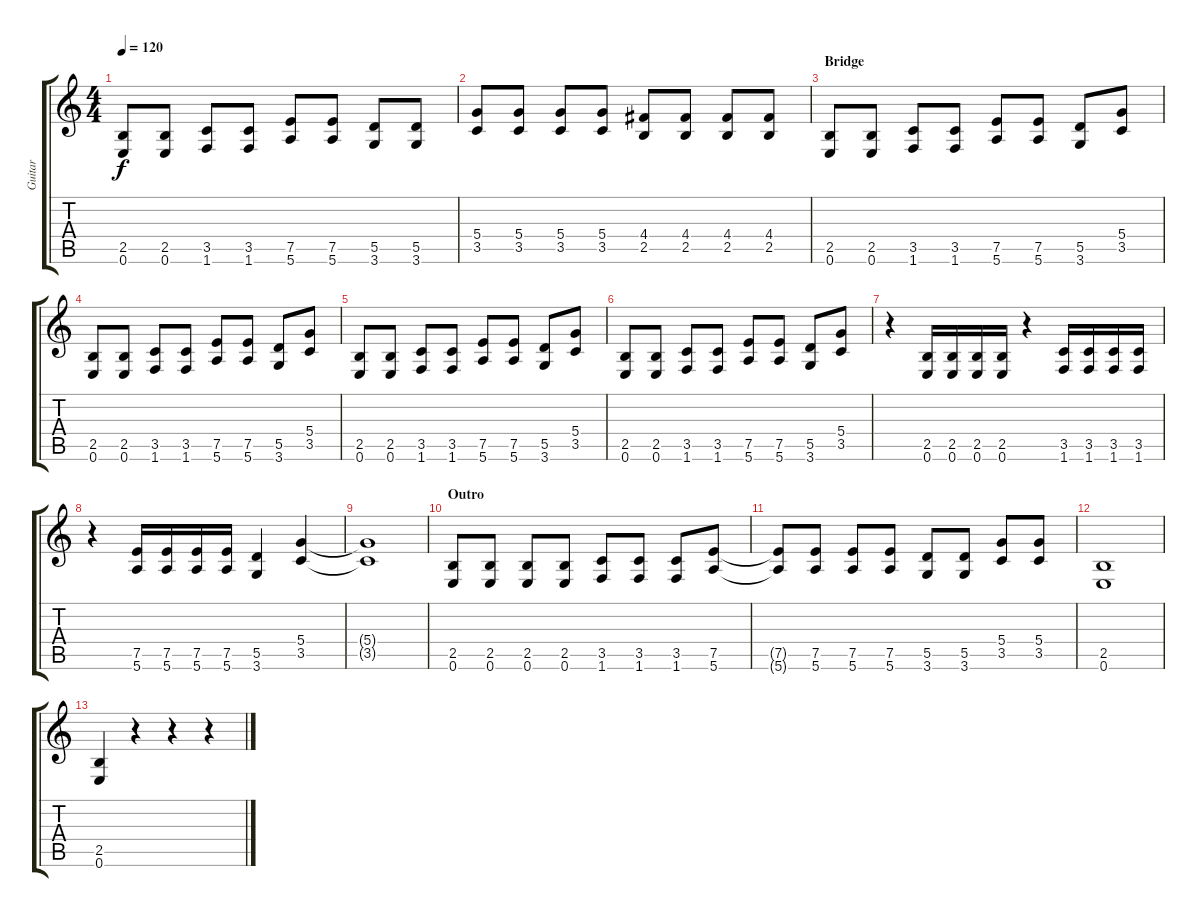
\track ("Guitar" "Guitar") {instrument distortionguitar}
\staff {score tabs}
\tuning (E4 B3 G3 D3 A2 E2) {hide}
\ts (4 4)
\tempo 120
\clef g2
\ks c
(2.5 0.6).8{dy f} (2.5 0.6).8 (3.5 1.6).8 (3.5 1.6).8 (7.5 5.6).8 (7.5 5.6).8 (5.5 3.6).8 (5.5 3.6).8 |
(5.4 3.5).8 (5.4 3.5).8 (5.4 3.5).8 (5.4 3.5).8 (4.4 2.5).8 (4.4 2.5).8 (4.4 2.5).8 (4.4 2.5).8 |
\section ("" "Bridge")
(2.5 0.6).8 (2.5 0.6).8 (3.5 1.6).8 (3.5 1.6).8 (7.5 5.6).8 (7.5 5.6).8 (5.5 3.6).8 (5.4 3.5).8 |
(2.5 0.6).8 (2.5 0.6).8 (3.5 1.6).8 (3.5 1.6).8 (7.5 5.6).8 (7.5 5.6).8 (5.5 3.6).8 (5.4 3.5).8 |
(2.5 0.6).8 (2.5 0.6).8 (3.5 1.6).8 (3.5 1.6).8 (7.5 5.6).8 (7.5 5.6).8 (5.5 3.6).8 (5.4 3.5).8 |
(2.5 0.6).8 (2.5 0.6).8 (3.5 1.6).8 (3.5 1.6).8 (7.5 5.6).8 (7.5 5.6).8 (5.5 3.6).8 (5.4 3.5).8 |
r.4 (2.5 0.6).16 (2.5 0.6).16 (2.5 0.6).16 (2.5 0.6).16 r.4 (3.5 1.6).16 (3.5 1.6).16 (3.5 1.6).16 (3.5 1.6).16 |
r.4 (7.5 5.6).16 (7.5 5.6).16 (7.5 5.6).16 (7.5 5.6).16 (5.5 3.6).4 (5.4 3.5).4 |
(5.4{t} 3.5{t}).1 |
\section ("" "Outro")
(2.5 0.6).8 (2.5 0.6).8 (2.5 0.6).8 (2.5 0.6).8 (3.5 1.6).8 (3.5 1.6).8 (3.5 1.6).8 (7.5 5.6).8 |
(7.5{t} 5.6{t}).8 (7.5 5.6).8 (7.5 5.6).8 (7.5 5.6).8 (5.5 3.6).8 (5.5 3.6).8 (5.4 3.5).8 (5.4 3.5).8 |
(2.5 0.6).1 |
(2.5 0.6).4 r.4 r.4 r.4
